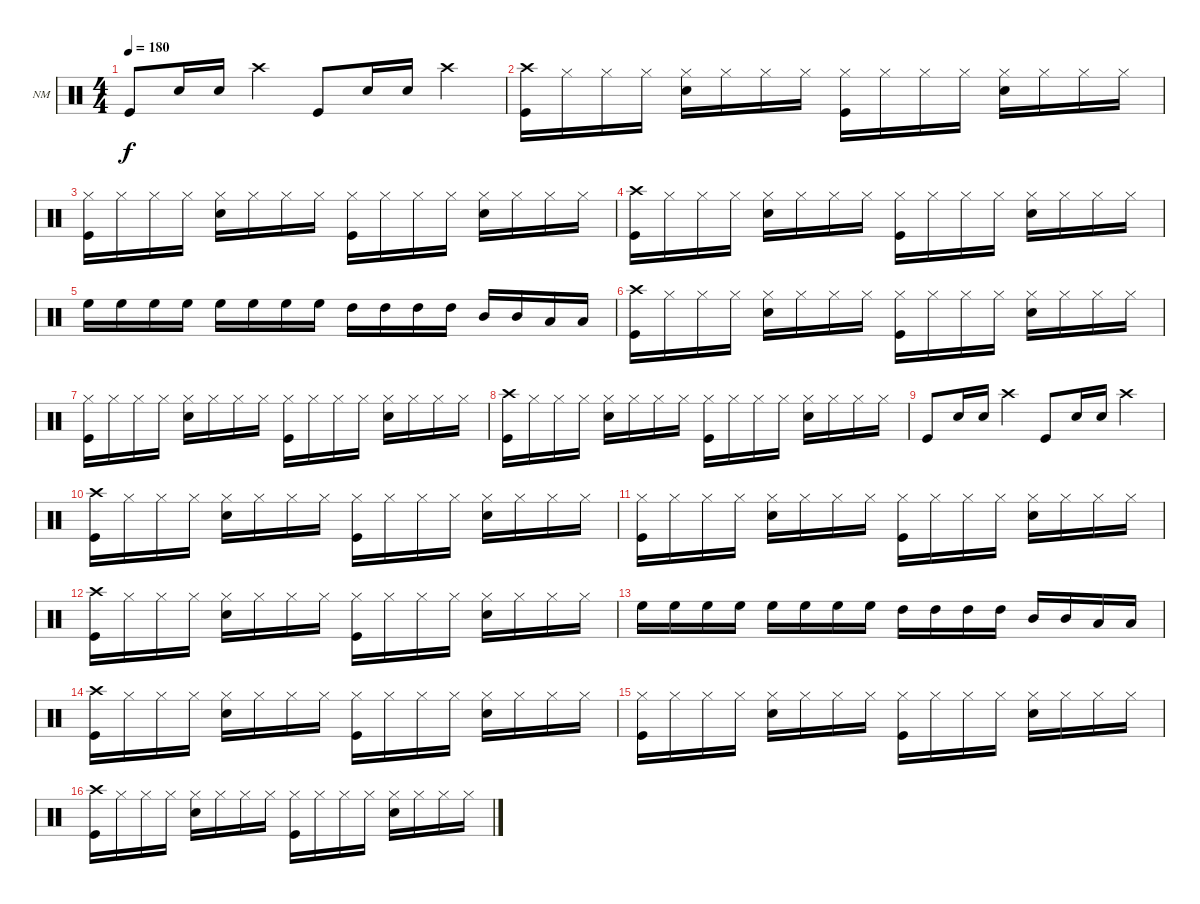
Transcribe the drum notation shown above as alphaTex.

\bracketExtendMode groupsimilarinstruments
\firstSystemTrackNameOrientation horizontal
\otherSystemsTrackNameOrientation horizontal
\track ("Nicko Mcbrain" "NM") {instrument percussion}
\staff {score}
\articulation defaults
\ts (4 4)
\tempo 180
\clef neutral
\ks c "Kick (hit)".8{dy f} "Snare (hit) 2".16 "Snare (hit) 2".16 "Crash high (hit)".4 "Kick (hit)".8 "Snare (hit) 2".16 "Snare (hit) 2".16 "Crash high (hit)".4
|
("Crash high (hit)" "Kick (hit)").16 "Hi-Hat (closed)".16 "Hi-Hat (closed)".16 "Hi-Hat (closed)".16 ("Hi-Hat (closed)" "Snare (hit) 2").16 "Hi-Hat (closed)".16 "Hi-Hat (closed)".16 "Hi-Hat (closed)".16 ("Hi-Hat (closed)" "Kick (hit)").16 "Hi-Hat (closed)".16 "Hi-Hat (closed)".16 "Hi-Hat (closed)".16 ("Hi-Hat (closed)" "Snare (hit) 2").16 "Hi-Hat (closed)".16 "Hi-Hat (closed)".16 "Hi-Hat (closed)".16 |
("Hi-Hat (closed)" "Kick (hit)").16 "Hi-Hat (closed)".16 "Hi-Hat (closed)".16 "Hi-Hat (closed)".16 ("Hi-Hat (closed)" "Snare (hit) 2").16 "Hi-Hat (closed)".16 "Hi-Hat (closed)".16 "Hi-Hat (closed)".16 ("Hi-Hat (closed)" "Kick (hit)").16 "Hi-Hat (closed)".16 "Hi-Hat (closed)".16 "Hi-Hat (closed)".16 ("Hi-Hat (closed)" "Snare (hit) 2").16 "Hi-Hat (closed)".16 "Hi-Hat (closed)".16 "Hi-Hat (closed)".16 |
("Crash high (hit)" "Kick (hit)").16 "Hi-Hat (closed)".16 "Hi-Hat (closed)".16 "Hi-Hat (closed)".16 ("Hi-Hat (closed)" "Snare (hit) 2").16 "Hi-Hat (closed)".16 "Hi-Hat (closed)".16 "Hi-Hat (closed)".16 ("Hi-Hat (closed)" "Kick (hit)").16 "Hi-Hat (closed)".16 "Hi-Hat (closed)".16 "Hi-Hat (closed)".16 ("Hi-Hat (closed)" "Snare (hit) 2").16 "Hi-Hat (closed)".16 "Hi-Hat (closed)".16 "Hi-Hat (closed)".16 |
"High Floor Tom (hit)".16 "High Floor Tom (hit)".16 "High Floor Tom (hit)".16 "High Floor Tom (hit)".16 "High Floor Tom (hit)".16 "High Floor Tom (hit)".16 "High Floor Tom (hit)".16 "High Floor Tom (hit)".16 "High Tom (hit)".16 "High Tom (hit)".16 "High Tom (hit)".16 "High Tom (hit)".16 "Mid Tom (hit)".16 "Mid Tom (hit)".16 "Low Tom (hit)".16 "Low Tom (hit)".16 |
("Crash high (hit)" "Kick (hit)").16 "Hi-Hat (closed)".16 "Hi-Hat (closed)".16 "Hi-Hat (closed)".16 ("Hi-Hat (closed)" "Snare (hit) 2").16 "Hi-Hat (closed)".16 "Hi-Hat (closed)".16 "Hi-Hat (closed)".16 ("Hi-Hat (closed)" "Kick (hit)").16 "Hi-Hat (closed)".16 "Hi-Hat (closed)".16 "Hi-Hat (closed)".16 ("Hi-Hat (closed)" "Snare (hit) 2").16 "Hi-Hat (closed)".16 "Hi-Hat (closed)".16 "Hi-Hat (closed)".16 |
("Hi-Hat (closed)" "Kick (hit)").16 "Hi-Hat (closed)".16 "Hi-Hat (closed)".16 "Hi-Hat (closed)".16 ("Hi-Hat (closed)" "Snare (hit) 2").16 "Hi-Hat (closed)".16 "Hi-Hat (closed)".16 "Hi-Hat (closed)".16 ("Hi-Hat (closed)" "Kick (hit)").16 "Hi-Hat (closed)".16 "Hi-Hat (closed)".16 "Hi-Hat (closed)".16 ("Hi-Hat (closed)" "Snare (hit) 2").16 "Hi-Hat (closed)".16 "Hi-Hat (closed)".16 "Hi-Hat (closed)".16 |
("Crash high (hit)" "Kick (hit)").16 "Hi-Hat (closed)".16 "Hi-Hat (closed)".16 "Hi-Hat (closed)".16 ("Hi-Hat (closed)" "Snare (hit) 2").16 "Hi-Hat (closed)".16 "Hi-Hat (closed)".16 "Hi-Hat (closed)".16 ("Hi-Hat (closed)" "Kick (hit)").16 "Hi-Hat (closed)".16 "Hi-Hat (closed)".16 "Hi-Hat (closed)".16 ("Hi-Hat (closed)" "Snare (hit) 2").16 "Hi-Hat (closed)".16 "Hi-Hat (closed)".16 "Hi-Hat (closed)".16 |
"Kick (hit)".8 "Snare (hit) 2".16 "Snare (hit) 2".16 "Crash high (hit)".4 "Kick (hit)".8 "Snare (hit) 2".16 "Snare (hit) 2".16 "Crash high (hit)".4 |
("Crash high (hit)" "Kick (hit)").16 "Hi-Hat (closed)".16 "Hi-Hat (closed)".16 "Hi-Hat (closed)".16 ("Hi-Hat (closed)" "Snare (hit) 2").16 "Hi-Hat (closed)".16 "Hi-Hat (closed)".16 "Hi-Hat (closed)".16 ("Hi-Hat (closed)" "Kick (hit)").16 "Hi-Hat (closed)".16 "Hi-Hat (closed)".16 "Hi-Hat (closed)".16 ("Hi-Hat (closed)" "Snare (hit) 2").16 "Hi-Hat (closed)".16 "Hi-Hat (closed)".16 "Hi-Hat (closed)".16 |
("Hi-Hat (closed)" "Kick (hit)").16 "Hi-Hat (closed)".16 "Hi-Hat (closed)".16 "Hi-Hat (closed)".16 ("Hi-Hat (closed)" "Snare (hit) 2").16 "Hi-Hat (closed)".16 "Hi-Hat (closed)".16 "Hi-Hat (closed)".16 ("Hi-Hat (closed)" "Kick (hit)").16 "Hi-Hat (closed)".16 "Hi-Hat (closed)".16 "Hi-Hat (closed)".16 ("Hi-Hat (closed)" "Snare (hit) 2").16 "Hi-Hat (closed)".16 "Hi-Hat (closed)".16 "Hi-Hat (closed)".16 |
("Crash high (hit)" "Kick (hit)").16 "Hi-Hat (closed)".16 "Hi-Hat (closed)".16 "Hi-Hat (closed)".16 ("Hi-Hat (closed)" "Snare (hit) 2").16 "Hi-Hat (closed)".16 "Hi-Hat (closed)".16 "Hi-Hat (closed)".16 ("Hi-Hat (closed)" "Kick (hit)").16 "Hi-Hat (closed)".16 "Hi-Hat (closed)".16 "Hi-Hat (closed)".16 ("Hi-Hat (closed)" "Snare (hit) 2").16 "Hi-Hat (closed)".16 "Hi-Hat (closed)".16 "Hi-Hat (closed)".16 |
"High Floor Tom (hit)".16 "High Floor Tom (hit)".16 "High Floor Tom (hit)".16 "High Floor Tom (hit)".16 "High Floor Tom (hit)".16 "High Floor Tom (hit)".16 "High Floor Tom (hit)".16 "High Floor Tom (hit)".16 "High Tom (hit)".16 "High Tom (hit)".16 "High Tom (hit)".16 "High Tom (hit)".16 "Mid Tom (hit)".16 "Mid Tom (hit)".16 "Low Tom (hit)".16 "Low Tom (hit)".16 |
("Crash high (hit)" "Kick (hit)").16 "Hi-Hat (closed)".16 "Hi-Hat (closed)".16 "Hi-Hat (closed)".16 ("Hi-Hat (closed)" "Snare (hit) 2").16 "Hi-Hat (closed)".16 "Hi-Hat (closed)".16 "Hi-Hat (closed)".16 ("Hi-Hat (closed)" "Kick (hit)").16 "Hi-Hat (closed)".16 "Hi-Hat (closed)".16 "Hi-Hat (closed)".16 ("Hi-Hat (closed)" "Snare (hit) 2").16 "Hi-Hat (closed)".16 "Hi-Hat (closed)".16 "Hi-Hat (closed)".16 |
("Hi-Hat (closed)" "Kick (hit)").16 "Hi-Hat (closed)".16 "Hi-Hat (closed)".16 "Hi-Hat (closed)".16 ("Hi-Hat (closed)" "Snare (hit) 2").16 "Hi-Hat (closed)".16 "Hi-Hat (closed)".16 "Hi-Hat (closed)".16 ("Hi-Hat (closed)" "Kick (hit)").16 "Hi-Hat (closed)".16 "Hi-Hat (closed)".16 "Hi-Hat (closed)".16 ("Hi-Hat (closed)" "Snare (hit) 2").16 "Hi-Hat (closed)".16 "Hi-Hat (closed)".16 "Hi-Hat (closed)".16 |
("Crash high (hit)" "Kick (hit)").16 "Hi-Hat (closed)".16 "Hi-Hat (closed)".16 "Hi-Hat (closed)".16 ("Hi-Hat (closed)" "Snare (hit) 2").16 "Hi-Hat (closed)".16 "Hi-Hat (closed)".16 "Hi-Hat (closed)".16 ("Hi-Hat (closed)" "Kick (hit)").16 "Hi-Hat (closed)".16 "Hi-Hat (closed)".16 "Hi-Hat (closed)".16 ("Hi-Hat (closed)" "Snare (hit) 2").16 "Hi-Hat (closed)".16 "Hi-Hat (closed)".16 "Hi-Hat (closed)".16
